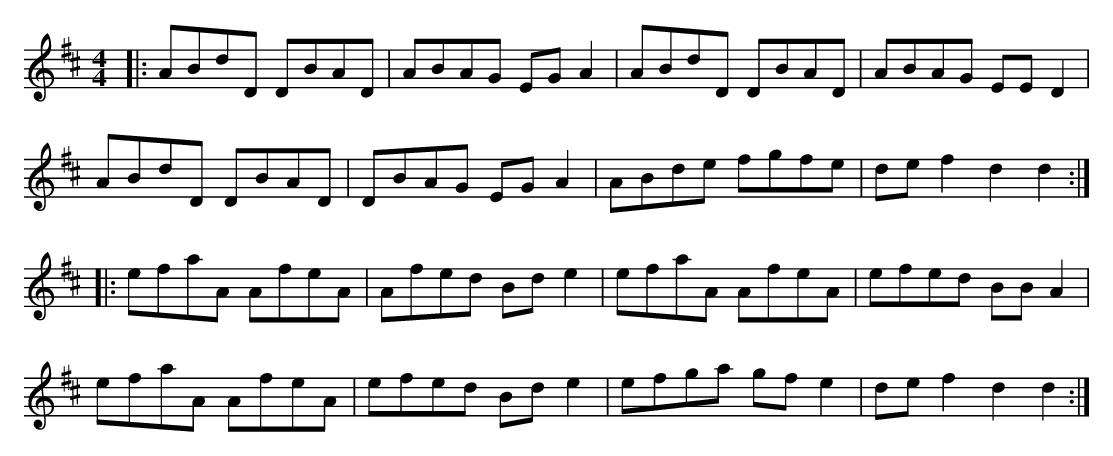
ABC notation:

X:1
M:4/4
K:D
|:ABdD DBAD|ABAG EGA2|ABdD DBAD|ABAG EED2|
ABdD DBAD|DBAG EGA2|ABde fgfe|def2 d2d2:|
|:efaA AfeA|Afed Bde2|efaA AfeA|efed BBA2|
efaA AfeA|efed Bde2|efga gfe2|def2 d2d2:|
